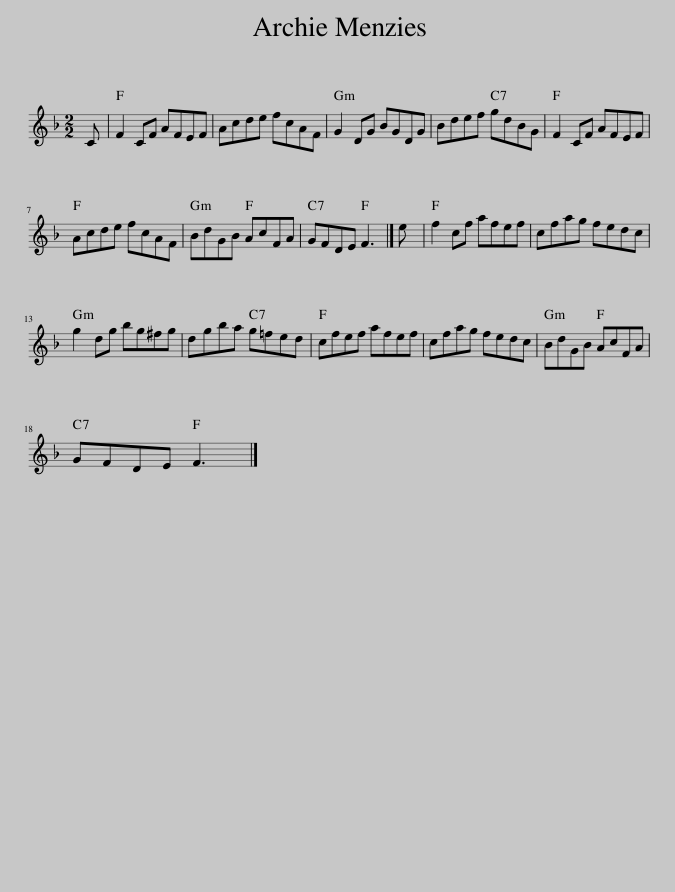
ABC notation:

X:1
L:1/8
M:2/2
I:linebreak $
K:F
V:1 treble
V:1
 C | F2 CF AFEF | Acde fcAF | G2 DG BGDG | Bdef gdBG | %5
 F2 CF AFEF |$ Acde fcAF | BdGB AcFA | GFDE F3 |] e | %10
 f2 cf afef | cfag fedc |$ g2 dg bg^fg | dgba g=fed | cfef afef | %15
 cfag fedc | BdGB AcFA |$ GFDE F3 |] %18
